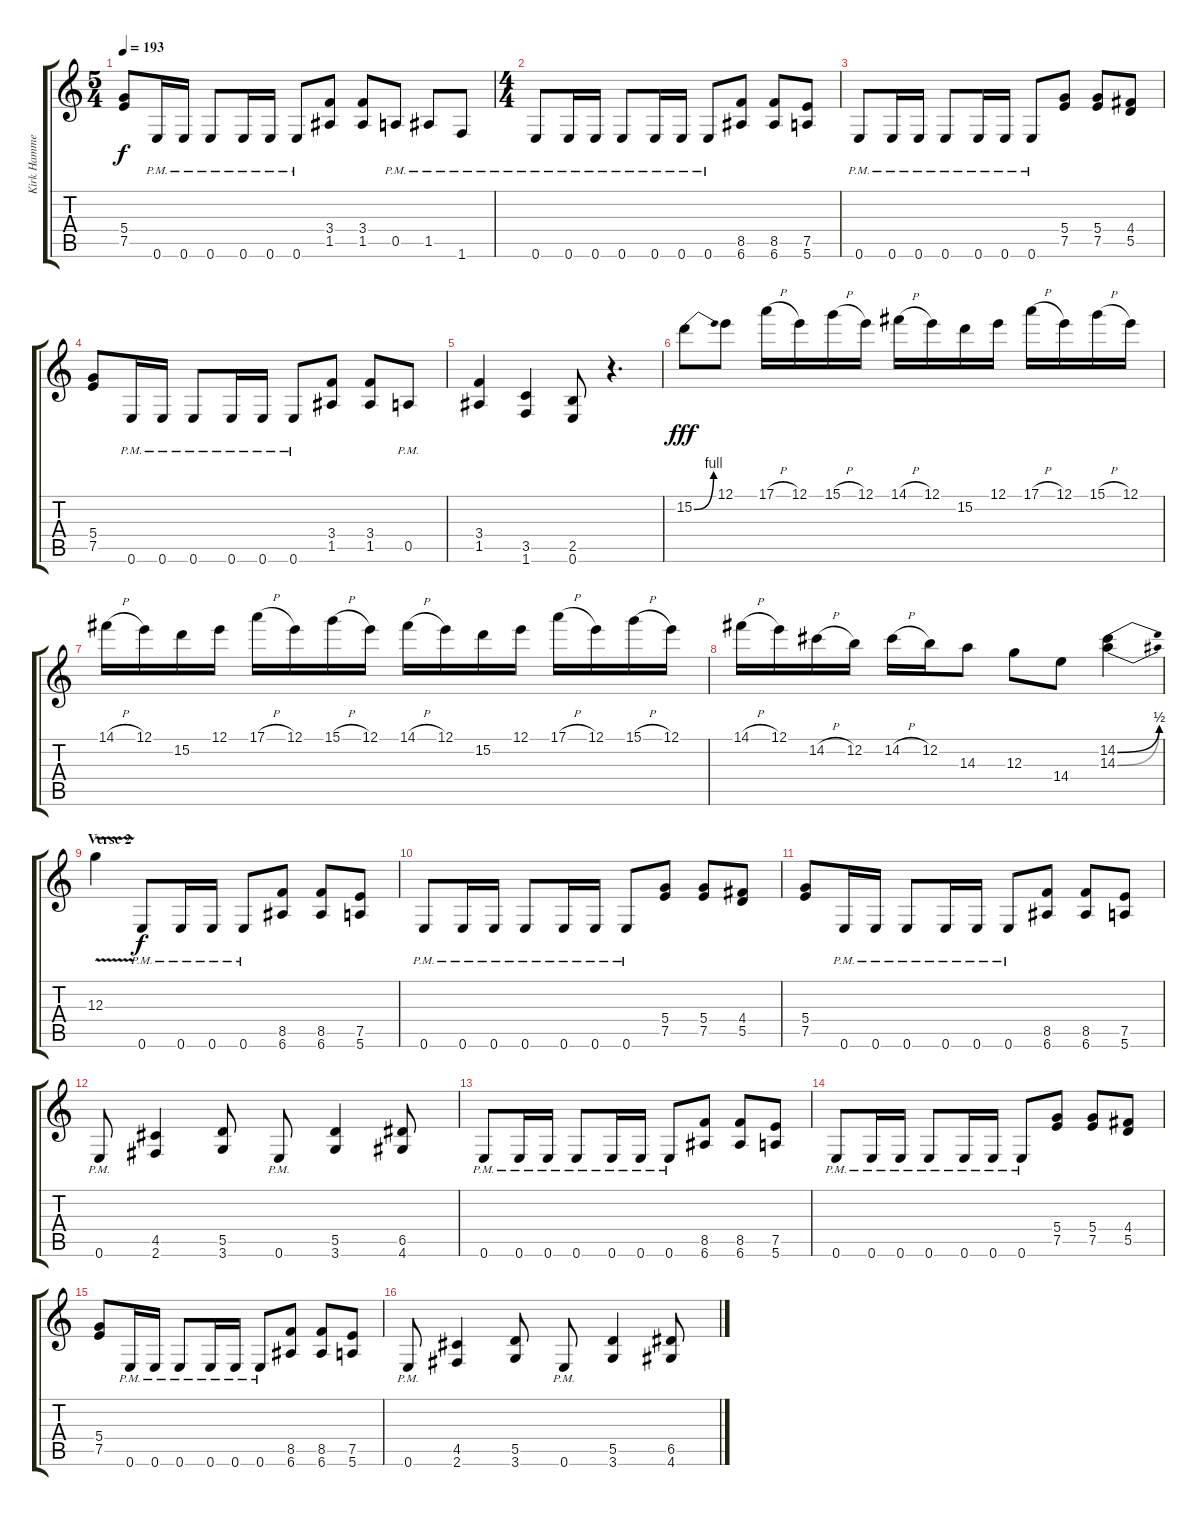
\track ("Kirk Hammett - Lead Guitar" "Kirk Hamme") {instrument distortionguitar}
\staff {score tabs}
\tuning (E4 B3 G3 D3 A2 E2) {hide}
\ts (5 4)
\tempo 193
\clef g2
\ks c
(5.4 7.5).8{dy f} 0.6{pm}.16 0.6{pm}.16 0.6{pm}.8 0.6{pm}.16 0.6{pm}.16 0.6{pm}.8 (3.4 1.5).8 (3.4 1.5).8 0.5{pm}.8 1.5{pm}.8 1.6{pm}.8 |
\ts (4 4)
0.6{pm}.8 0.6{pm}.16 0.6{pm}.16 0.6{pm}.8 0.6{pm}.16 0.6{pm}.16 0.6{pm}.8 (8.5 6.6).8 (8.5 6.6).8 (7.5 5.6).8 |
0.6{pm}.8 0.6{pm}.16 0.6{pm}.16 0.6{pm}.8 0.6{pm}.16 0.6{pm}.16 0.6{pm}.8 (5.4 7.5).8 (5.4 7.5).8 (4.4 5.5).8 |
(5.4 7.5).8 0.6{pm}.16 0.6{pm}.16 0.6{pm}.8 0.6{pm}.16 0.6{pm}.16 0.6{pm}.8 (3.4 1.5).8 (3.4 1.5).8 0.5{pm}.8 |
(3.4 1.5).4 (3.5 1.6).4 (2.5 0.6).8 r.4{d} |
15.2{be (bend 0 0 60 4)}.8{dy fff} 12.1.8 17.1{h}.16 12.1.16 15.1{h}.16 12.1.16 14.1{h}.16 12.1.16 15.2.16 12.1.16 17.1{h}.16 12.1.16 15.1{h}.16 12.1.16 |
14.1{h}.16 12.1.16 15.2.16 12.1.16 17.1{h}.16 12.1.16 15.1{h}.16 12.1.16 14.1{h}.16 12.1.16 15.2.16 12.1.16 17.1{h}.16 12.1.16 15.1{h}.16 12.1.16 |
14.1{h}.16 12.1.16 14.2{h}.16 12.2.16 14.2{h}.16 12.2.16 14.3.8 12.3.8 14.4.8 (14.2{be (bend 0 0 60 2)} 14.3{be (bend 0 0 60 2)}).4 |
\section ("" "Verse 2")
12.3{v}.4 0.6{pm}.8{dy f} 0.6{pm}.16 0.6{pm}.16 0.6{pm}.8 (8.5 6.6).8 (8.5 6.6).8 (7.5 5.6).8 |
0.6{pm}.8 0.6{pm}.16 0.6{pm}.16 0.6{pm}.8 0.6{pm}.16 0.6{pm}.16 0.6{pm}.8 (5.4 7.5).8 (5.4 7.5).8 (4.4 5.5).8 |
(5.4 7.5).8 0.6{pm}.16 0.6{pm}.16 0.6{pm}.8 0.6{pm}.16 0.6{pm}.16 0.6{pm}.8 (8.5 6.6).8 (8.5 6.6).8 (7.5 5.6).8 |
0.6{pm}.8 (4.5 2.6).4 (5.5 3.6).8 0.6{pm}.8 (5.5 3.6).4 (6.5 4.6).8 |
0.6{pm}.8 0.6{pm}.16 0.6{pm}.16 0.6{pm}.8 0.6{pm}.16 0.6{pm}.16 0.6{pm}.8 (8.5 6.6).8 (8.5 6.6).8 (7.5 5.6).8 |
0.6{pm}.8 0.6{pm}.16 0.6{pm}.16 0.6{pm}.8 0.6{pm}.16 0.6{pm}.16 0.6{pm}.8 (5.4 7.5).8 (5.4 7.5).8 (4.4 5.5).8 |
(5.4 7.5).8 0.6{pm}.16 0.6{pm}.16 0.6{pm}.8 0.6{pm}.16 0.6{pm}.16 0.6{pm}.8 (8.5 6.6).8 (8.5 6.6).8 (7.5 5.6).8 |
0.6{pm}.8 (4.5 2.6).4 (5.5 3.6).8 0.6{pm}.8 (5.5 3.6).4 (6.5 4.6).8
